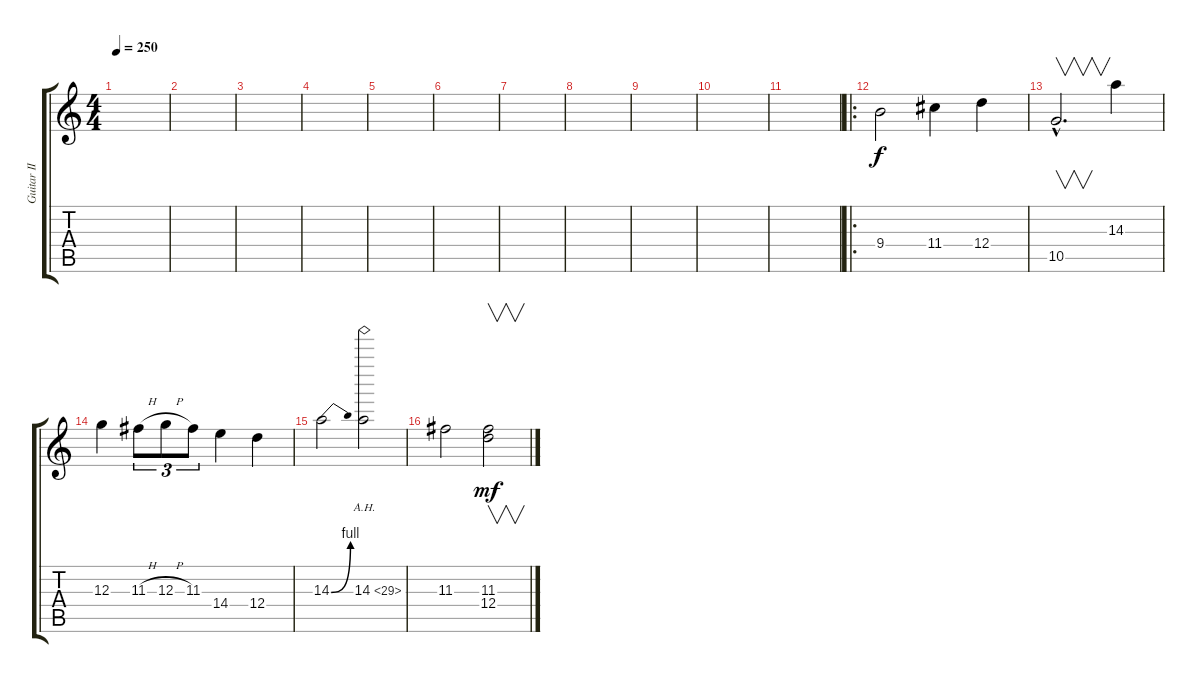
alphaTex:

\track ("Guitar II" "Guitar II") {instrument overdrivenguitar}
\staff {score tabs}
\tuning (E4 B3 G3 D3 A2 E2) {hide}
\ts (4 4)
\tempo 250
\clef g2
\ks c
|
|
|
|
|
|
|
|
|
|
|
\ro
9.4.2 11.4.4 12.4.4 |
10.5{hac}.2{v d} 14.3.4 |
12.3.4 11.3{h}.8{tu (3 2)} 12.3{h}.8{tu (3 2)} 11.3.8{tu (3 2)} 14.4.4 12.4.4 |
14.3{be (bend 0 0 60 4)}.2 14.3{ah 15}.2 |
11.3.2 (11.3 12.4).2{v dy mf}
